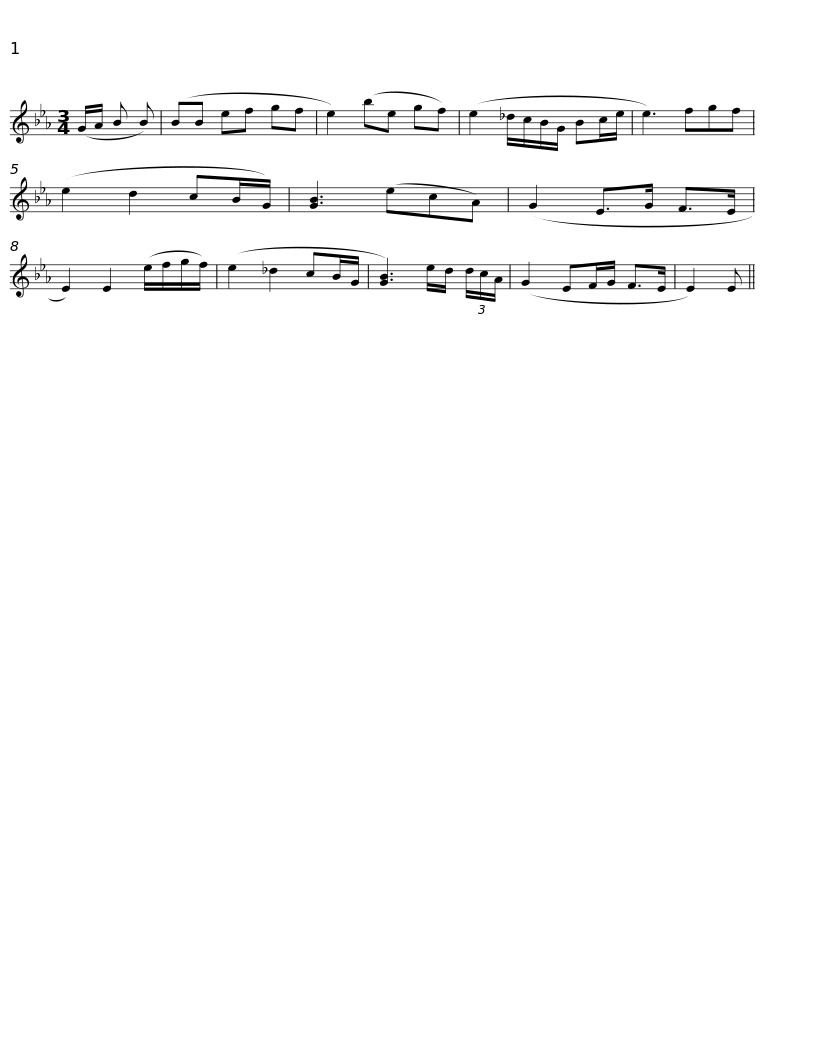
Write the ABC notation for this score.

X:1
L:1/8
M:3/4
I:linebreak $
K:Eb
V:1 treble
V:1
 (G/A/ B B) | (BB ef gf | e2) (be gf) | (e2 _d/c/B/G/ Bc/e/ | e3) fgf | %5
 (e2 d2 cB/G/) | [GB]3 (ecA) | (G2 E>G F>E |$ E2) E2 (e/f/g/f/) | (e2 _d2 cB/G/ | %10
 [GB]3) e/d/ (3d/c/A/ | (G2 EF/G/ F>E | E2) E || %13
